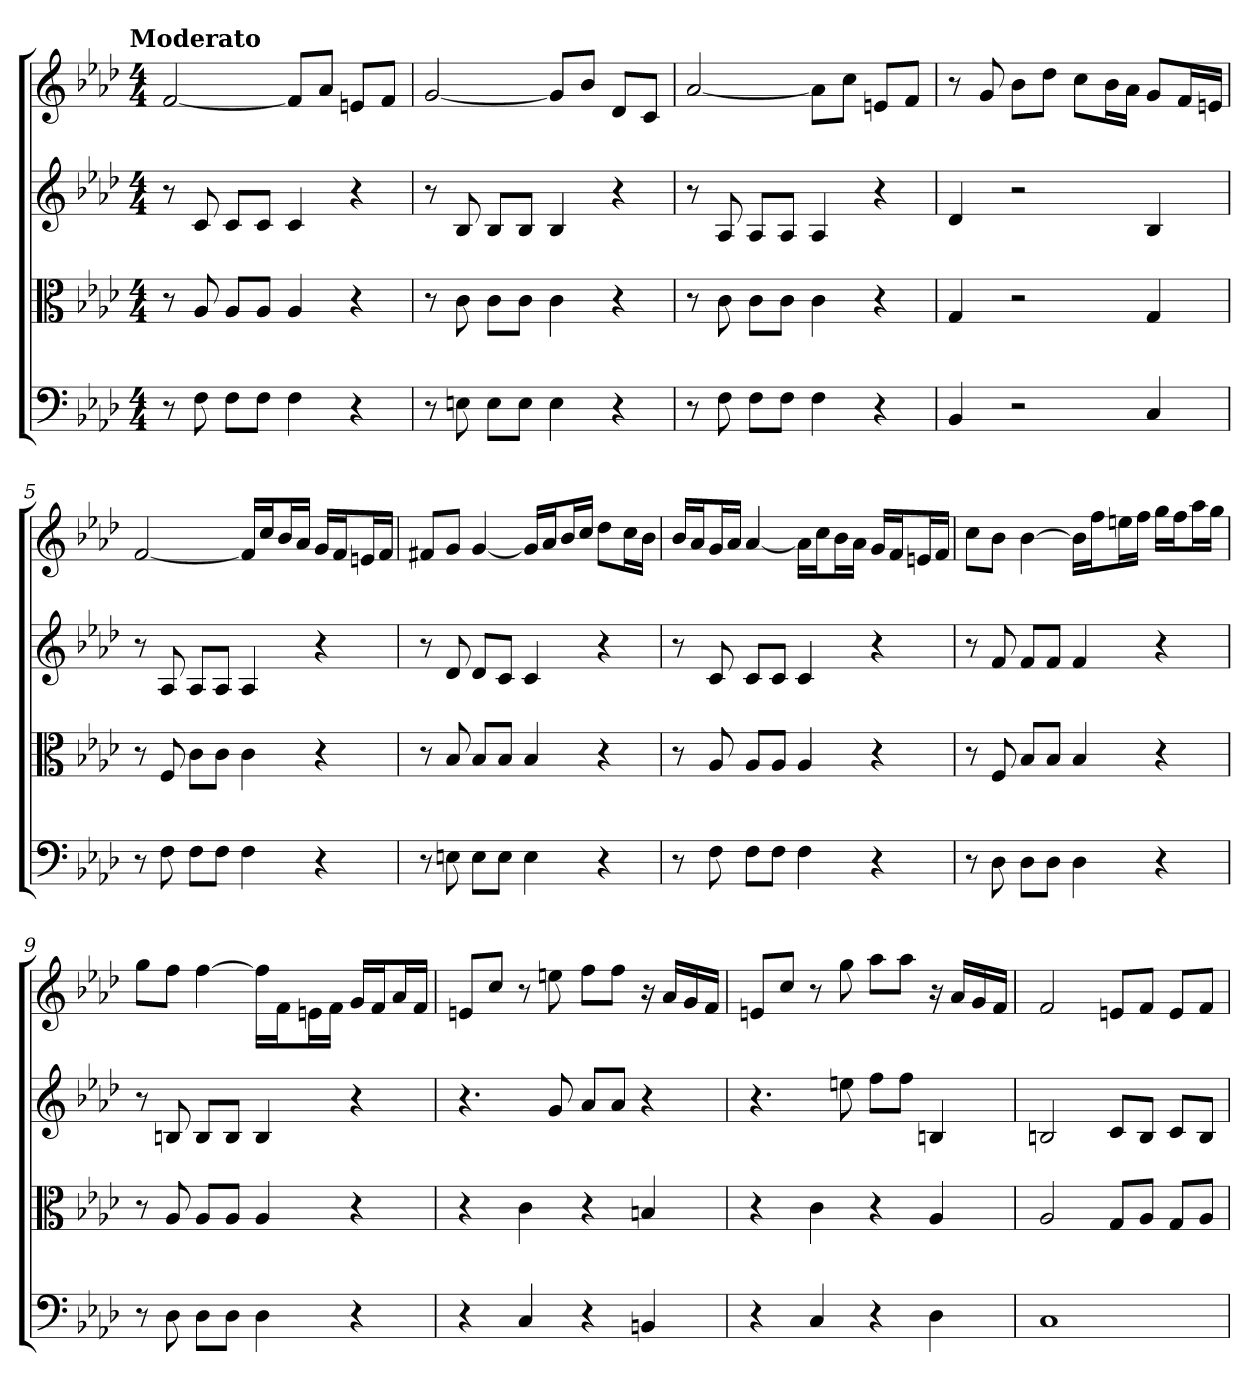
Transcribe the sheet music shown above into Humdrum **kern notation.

**kern	**kern	**kern	**kern
*part4	*part3	*part2	*part1
*staff4	*staff3	*staff2	*staff1
*clefF4	*clefC3	*	*
*k[b-e-a-d-]	*k[b-e-a-d-]	*k[b-e-a-d-]	*k[b-e-a-d-]
*f:	*f:	*f:	*f:
!!LO:TX:omd:t=Moderato
*M4/4	*M4/4	*M4/4	*M4/4
*MM92	*MM92	*MM92	*MM92
=	=	=	=
8r	8r	8r	[2f
8F	8A-	8c	.
8F\L	8A-/L	8cL	.
8F\J	8A-/J	8cJ	.
4F	4A-	4c	8fL]
.	.	.	8a-J
4r	4r	4r	8enL
.	.	.	8fJ
=2	=2	=2	=2
8r	8r	8r	[2g
8En	8c	8B-	.
8E\L	8c\L	8B-L	.
8E\J	8c\J	8B-J	.
4E	4c	4B-	8gL]
.	.	.	8b-J
4r	4r	4r	8d-L
.	.	.	8cJ
=3	=3	=3	=3
8r	8r	8r	[2a-
8F	8c	8A-	.
8F\L	8c\L	8A-L	.
8F\J	8c\J	8A-J	.
4F	4c	4A-	8a-L]
.	.	.	8ccJ
4r	4r	4r	8enL
.	.	.	8fJ
=4	=4	=4	=4
4BB-	4G	4d-	8r
.	.	.	8g
2r	2r	2r	8b-L
.	.	.	8dd-J
.	.	.	8ccL
.	.	.	16b-L
.	.	.	16a-JJ
4C	4G	4B-	8gL
.	.	.	16fL
.	.	.	16enJJ
=5	=5	=5	=5
8r	8r	8r	[2f
8F	8F	8A-	.
8F\L	8c\L	8A-L	.
8F\J	8c\J	8A-J	.
4F	4c	4A-	16fLL]
.	.	.	16ccJ
.	.	.	16b-L
.	.	.	16a-JJ
4r	4r	4r	16gLL
.	.	.	16fJ
.	.	.	16enL
.	.	.	16fJJ
=6	=6	=6	=6
8r	8r	8r	8f#XL
8En	8B-	8d-	8gJ
8E\L	8B-/L	8d-L	[4g
8E\J	8B-/J	8cJ	.
4E	4B-	4c	16gLL]
.	.	.	16a-J
.	.	.	16b-L
.	.	.	16ccJJ
4r	4r	4r	8dd-L
.	.	.	16ccL
.	.	.	16b-JJ
=7	=7	=7	=7
8r	8r	8r	16b-LL
.	.	.	16a-J
8F	8A-	8c	16gL
.	.	.	16a-JJ
8F\L	8A-/L	8cL	[4a-
8F\J	8A-/J	8cJ	.
4F	4A-	4c	16a-LL]
.	.	.	16ccJ
.	.	.	16b-L
.	.	.	16a-JJ
4r	4r	4r	16gLL
.	.	.	16fJ
.	.	.	16enL
.	.	.	16fJJ
=8	=8	=8	=8
8r	8r	8r	8ccL
8D-	8F	8f	8b-J
8D-\L	8B-/L	8fL	[4b-
8D-\J	8B-/J	8fJ	.
4D-	4B-	4f	16b-LL]
.	.	.	16ffJ
.	.	.	16eenL
.	.	.	16ffJJ
4r	4r	4r	16ggLL
.	.	.	16ffJ
.	.	.	16aa-L
.	.	.	16ggJJ
=9	=9	=9	=9
8r	8r	8r	8ggL
8D-	8A-	8Bn	8ffJ
8D-\L	8A-/L	8BL	[4ff
8D-\J	8A-/J	8BJ	.
4D-	4A-	4B	16ffLL]
.	.	.	16fJ
.	.	.	16enL
.	.	.	16fJJ
4r	4r	4r	16gLL
.	.	.	16fJ
.	.	.	16a-L
.	.	.	16fJJ
=10	=10	=10	=10
4r	4r	4.r	8enL
.	.	.	8ccJ
4C	4c	.	8r
.	.	8g	8een
4r	4r	8a-L	8ffL
.	.	8a-J	8ffJ
4BBn	4Bn	4r	16r
.	.	.	16a-LL
.	.	.	16g
.	.	.	16fJJ
=11	=11	=11	=11
4r	4r	4.r	8enL
.	.	.	8ccJ
4C	4c	.	8r
.	.	8een	8gg
4r	4r	8ffL	8aa-L
.	.	8ffJ	8aa-J
4D-	4A-	4Bn	16r
.	.	.	16a-LL
.	.	.	16g
.	.	.	16fJJ
=12	=12	=12	=12
1C	2A-	2Bn	2f
.	8G/L	8cL	8enL
.	8A-/J	8BJ	8fJ
.	8G/L	8cL	8eL
.	8A-/J	8BJ	8fJ
=	=	=	=
*-	*-	*-	*-
